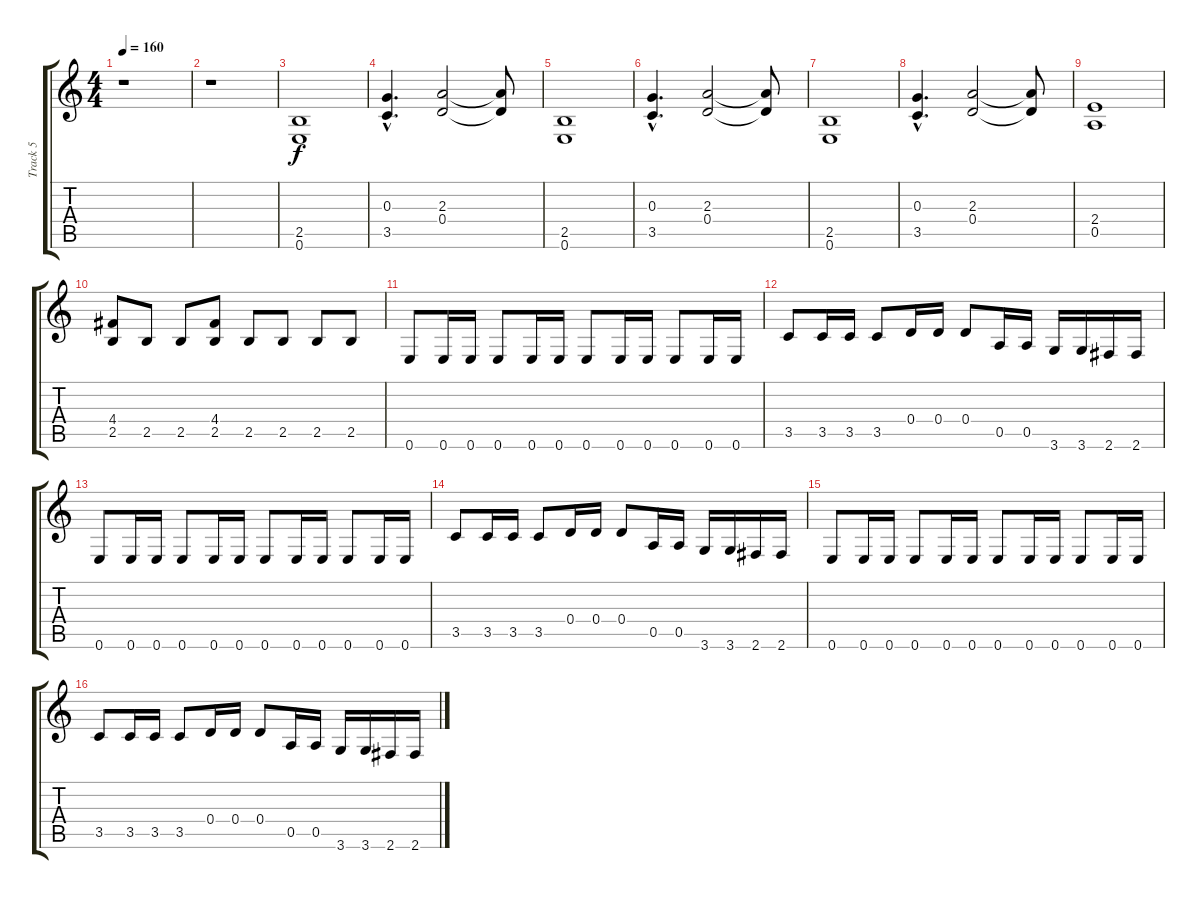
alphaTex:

\track ("Track 5" "Track 5") {instrument distortionguitar}
\staff {score tabs}
\tuning (E4 B3 G3 D3 A2 E2) {hide}
\ts (4 4)
\tempo 160
\clef g2
\ks c
r.1{dy f instrument distortionguitar} |
r.1 |
(2.5 0.6).1 |
(0.3{hac} 3.5{hac}).4{d} (2.3 0.4).2 (2.3{t} 0.4{t}).8 |
(2.5 0.6).1 |
(0.3{hac} 3.5{hac}).4{d} (2.3 0.4).2 (2.3{t} 0.4{t}).8 |
(2.5 0.6).1 |
(0.3{hac} 3.5{hac}).4{d} (2.3 0.4).2 (2.3{t} 0.4{t}).8 |
(2.4 0.5).1 |
(4.4 2.5).8 2.5.8 2.5.8 (4.4 2.5).8 2.5.8 2.5.8 2.5.8 2.5.8 |
0.6.8 0.6.16 0.6.16 0.6.8 0.6.16 0.6.16 0.6.8 0.6.16 0.6.16 0.6.8 0.6.16 0.6.16 |
3.5.8 3.5.16 3.5.16 3.5.8 0.4.16 0.4.16 0.4.8 0.5.16 0.5.16 3.6.16 3.6.16 2.6.16 2.6.16 |
0.6.8 0.6.16 0.6.16 0.6.8 0.6.16 0.6.16 0.6.8 0.6.16 0.6.16 0.6.8 0.6.16 0.6.16 |
3.5.8 3.5.16 3.5.16 3.5.8 0.4.16 0.4.16 0.4.8 0.5.16 0.5.16 3.6.16 3.6.16 2.6.16 2.6.16 |
0.6.8 0.6.16 0.6.16 0.6.8 0.6.16 0.6.16 0.6.8 0.6.16 0.6.16 0.6.8 0.6.16 0.6.16 |
3.5.8 3.5.16 3.5.16 3.5.8 0.4.16 0.4.16 0.4.8 0.5.16 0.5.16 3.6.16 3.6.16 2.6.16 2.6.16
